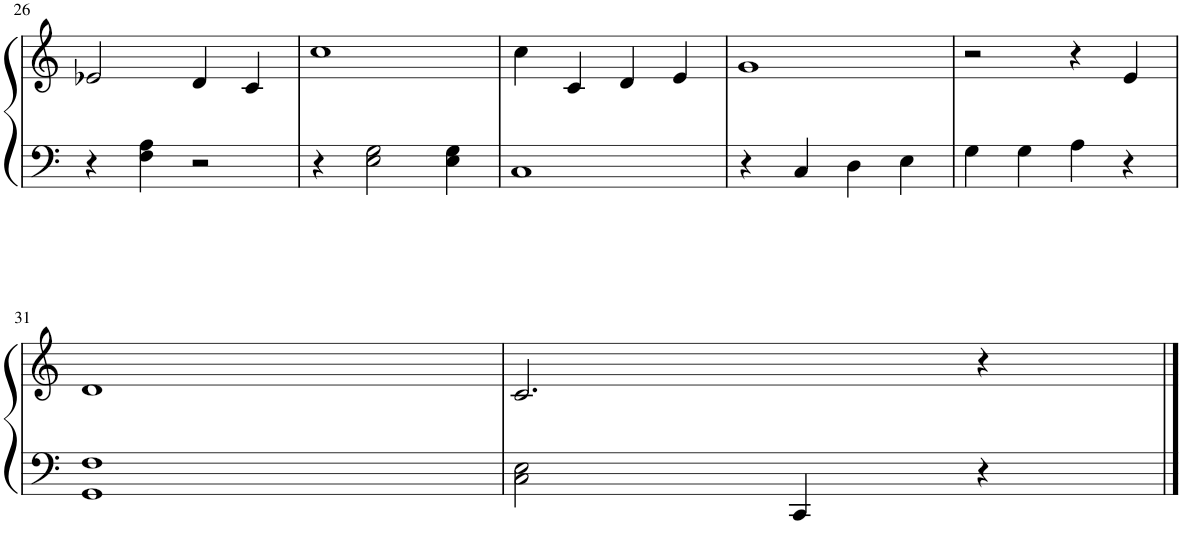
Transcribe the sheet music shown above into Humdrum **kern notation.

**kern	**kern
*part1	*part1
*staff2	*staff1
*I"Piano	*
*I'Pno.	*
!!LO:PB:g=z
*clefF4	*clefG2
*k[]	*k[]
*M4/4	*M4/4
=26	=26
4r	2e-X/
4F\ 4A\	.
2r	4d/
.	4c/
=27	=27
4r	1cc
2E\ 2G\	.
4E\ 4G\	.
=28	=28
1C	4cc\
.	4c/
.	4d/
.	4e/
=29	=29
4r	1g
4C/	.
4D\	.
4E\	.
=30	=30
4G\	2r
4G\	.
4A\	4r
4r	4e/
!!LO:LB:g=z
=31	=31
1GG 1F	1d
=32	=32
2C\ 2E\	2.c/
4CC/	.
4r	4r
==	==
*-	*-
